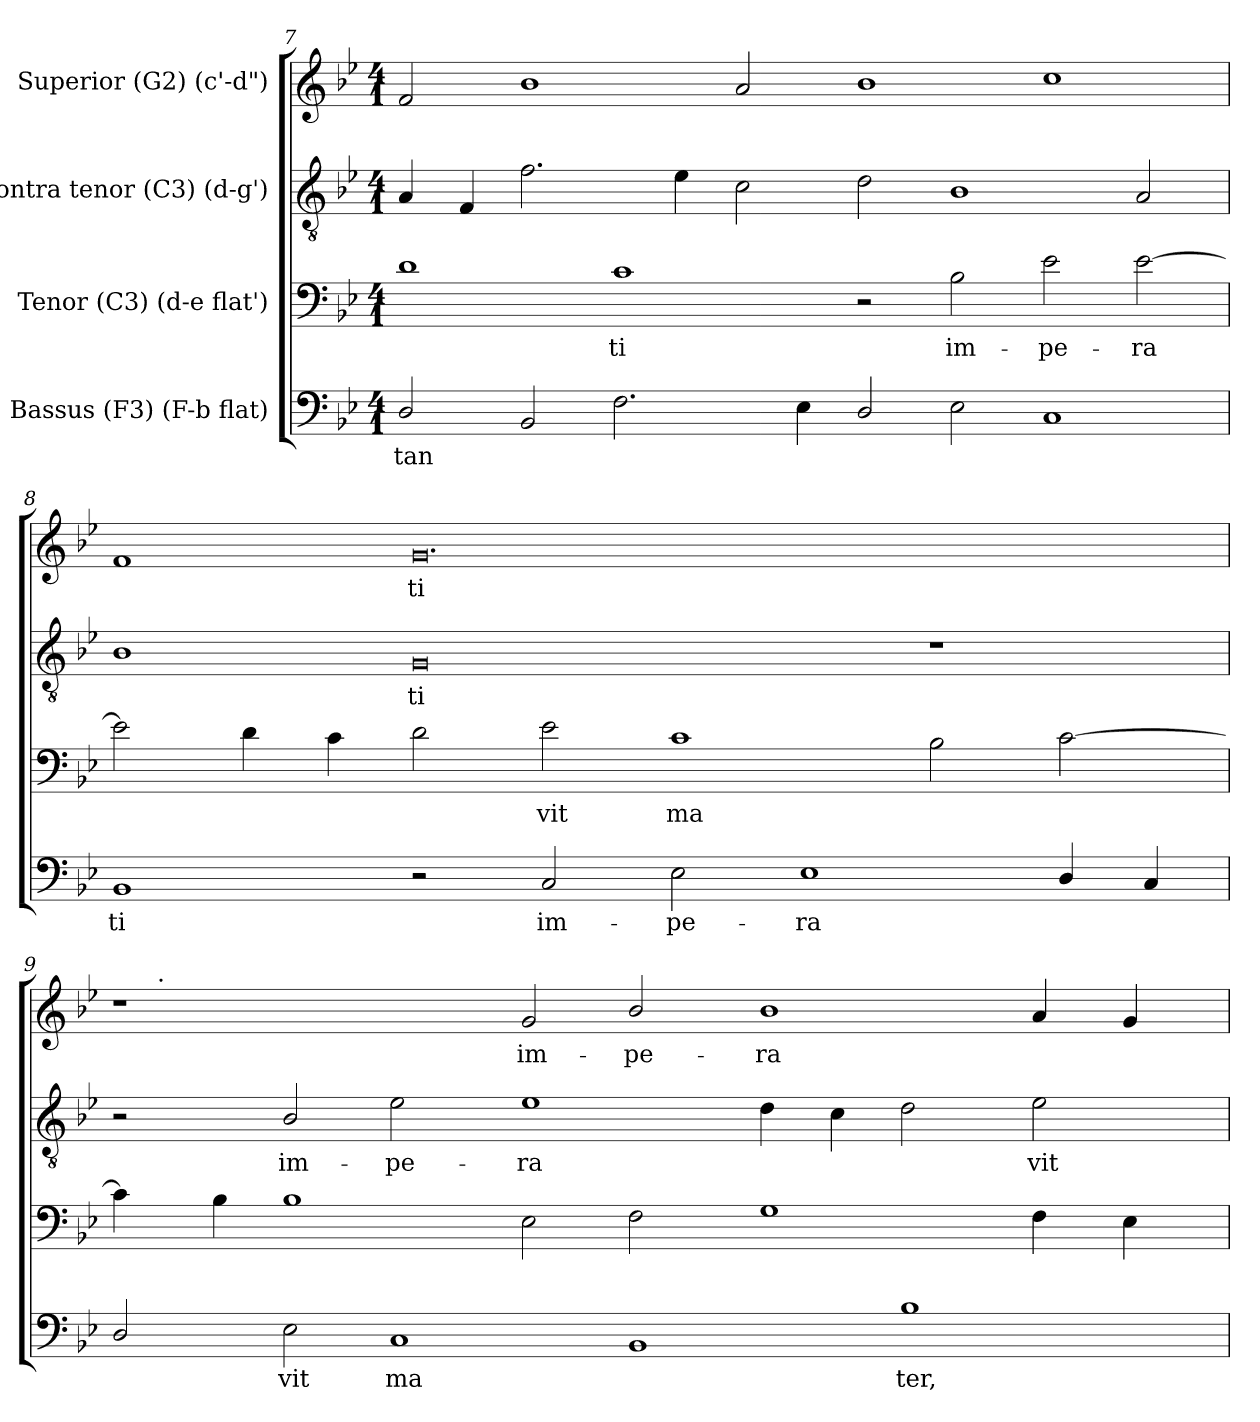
**kern	**text	**kern	**text	**kern	**text	**kern	**text
*part4	*part4	*part3	*part3	*part2	*part2	*part1	*part1
*staff4	*staff4	*staff3	*staff3	*staff2	*staff2	*staff1	*staff1
*I"Bassus (F3)  (F-b flat)	*	*I"Tenor (C3)  (d-e flat')	*	*I"Contra tenor (C3)  (d-g')	*	*I"Superior (G2)  (c'-d")	*
!!LO:PB:g=z
*clefF4	*	*clefF4	*	*clefGv2	*	*clefG2	*
*k[b-e-]	*	*k[b-e-]	*	*k[b-e-]	*	*k[b-e-]	*
*B-:	*	*B-:	*	*B-:	*	*B-:	*
*M4/1	*	*M4/1	*	*M4/1	*	*M4/1	*
=7	=7	=7	=7	=7	=7	=7	=7
!	!LO:LY:b:cj	!	!LO:LY:b:cj	!	!LO:LY:b:cj	!	!LO:LY:b:cj
2D/	-tan-	1d	--	4A/	--	2f/	--
!	!	!	!	!	!LO:LY:b:cj	!	!
.	.	.	.	4F/	--	.	.
!	!LO:LY:b:cj	!	!	!	!LO:LY:b:cj	!	!LO:LY:b:cj
2BB-/	--	.	.	2.f\	--	1b-	--
!	!LO:LY:b:cj	!	!LO:LY:b:cj	!	!	!	!
2.F\	--	1c	-ti	.	.	.	.
!	!	!	!	!	!LO:LY:b:cj	!	!
.	.	.	.	4e-\	--	.	.
!	!	!	!	!	!LO:LY:b:cj	!	!LO:LY:b:cj
.	.	.	.	2c\	--	2a/	--
!	!LO:LY:b:cj	!	!	!	!	!	!
4E-\	--	.	.	.	.	.	.
!	!LO:LY:b:cj	!	!	!	!LO:LY:b:cj	!	!LO:LY:b:cj
2D/	--	2r	.	2d\	--	1b-	--
!	!LO:LY:b:cj	!	!LO:LY:b:cj	!	!LO:LY:b:cj	!	!
2E-\	--	2B-\	im-	1B-	--	.	.
!	!LO:LY:b:cj	!	!LO:LY:b:cj	!	!	!	!LO:LY:b:cj
1C	--	2e-\	-pe-	.	.	1cc	--
!	!	!	!LO:LY:b:cj	!	!LO:LY:b:cj	!	!
.	.	[>2e-\	-ra-	2A/	--	.	.
=8	=8	=8	=8	=8	=8	=8	=8
!	!LO:LY:b:cj	!	!LO:LY:b:cj	!	!LO:LY:b:cj	!	!LO:LY:b:cj
1BB-	-ti	2e-\]	--	1B-	--	1f	--
!	!	!	!LO:LY:b:cj	!	!	!	!
.	.	4d\	--	.	.	.	.
!	!	!	!LO:LY:b:cj	!	!	!	!
.	.	4c\	--	.	.	.	.
!	!	!	!LO:LY:b:cj	!	!LO:LY:b:cj	!	!LO:LY:b:cj
2r	.	2d\	--	0G	-ti	0.g	-ti
!	!LO:LY:b:cj	!	!LO:LY:b:cj	!	!	!	!
2C/	im-	2e-\	-vit	.	.	.	.
!	!LO:LY:b:cj	!	!LO:LY:b:cj	!	!	!	!
2E-\	-pe-	1c	ma-	.	.	.	.
!	!LO:LY:b:cj	!	!	!	!	!	!
1E-	-ra-	.	.	.	.	.	.
!	!	!	!LO:LY:b:cj	!	!	!	!
.	.	2B-\	--	1r	.	.	.
!	!LO:LY:b:cj	!	!LO:LY:b:cj	!	!	!	!
4D/	--	[<2c\	--	.	.	.	.
!	!LO:LY:b:cj	!	!	!	!	!	!
4C/	--	.	.	.	.	.	.
!!LO:LB:g=z
=9	=9	=9	=9	=9	=9	=9	=9
!	!LO:LY:b:cj	!	!LO:LY:b:cj	!	!	!	!
*	*	*	*	*	*	*^	*
2D/	--	4c\]	--	2r	.	1r	16ryy	.
.	.	.	.	.	.	.	64ryy	.
!	!	!	!	!	!	!	!LO:TX:a:t=.	!
.	.	.	.	.	.	.	1ryy	.
!	!	!	!LO:LY:b:cj	!	!	!	!	!
.	.	4B-\	--	.	.	.	.	.
!	!LO:LY:b:cj	!	!LO:LY:b:cj	!	!LO:LY:b:cj	!	!	!
2E-\	-vit	1B-	--	2B-/	im-	.	.	.
!	!LO:LY:b:cj	!	!	!	!LO:LY:b:cj	!	!	!
1C	ma-	.	.	2e-\	-pe-	2ryy	.	.
.	.	.	.	.	.	.	1ryy	.
!	!	!	!LO:LY:b:cj	!	!LO:LY:b:cj	!	!	!LO:LY:b:cj
.	.	2E-\	--	1e-	-ra-	2g/	.	im-
!	!LO:LY:b:cj	!	!LO:LY:b:cj	!	!	!	!	!LO:LY:b:cj
1BB-	--	2F\	--	.	.	2b-/	.	-pe-
.	.	.	.	.	.	.	1ryy	.
!	!	!	!LO:LY:b:cj	!	!LO:LY:b:cj	!	!	!LO:LY:b:cj
.	.	1G	--	4d\	--	1b-	.	-ra-
!	!	!	!	!	!LO:LY:b:cj	!	!	!
.	.	.	.	4c\	--	.	.	.
!	!LO:LY:b:cj	!	!	!	!LO:LY:b:cj	!	!	!
1B-	-ter,	.	.	2d\	--	.	.	.
.	.	.	.	.	.	.	2ryy	.
!	!	!	!LO:LY:b:cj	!	!LO:LY:b:cj	!	!	!LO:LY:b:cj
.	.	4F\	--	2e-\	-vit	4a/	.	--
.	.	.	.	.	.	.	4ryy	.
!	!	!	!LO:LY:b:cj	!	!	!	!	!LO:LY:b:cj
.	.	4E-\	--	.	.	4g/	.	--
.	.	.	.	.	.	.	8ryy	.
.	.	.	.	.	.	.	32.ryy	.
*	*	*	*	*	*	*v	*v	*
=	=	=	=	=	=	=	=
*-	*-	*-	*-	*-	*-	*-	*-
